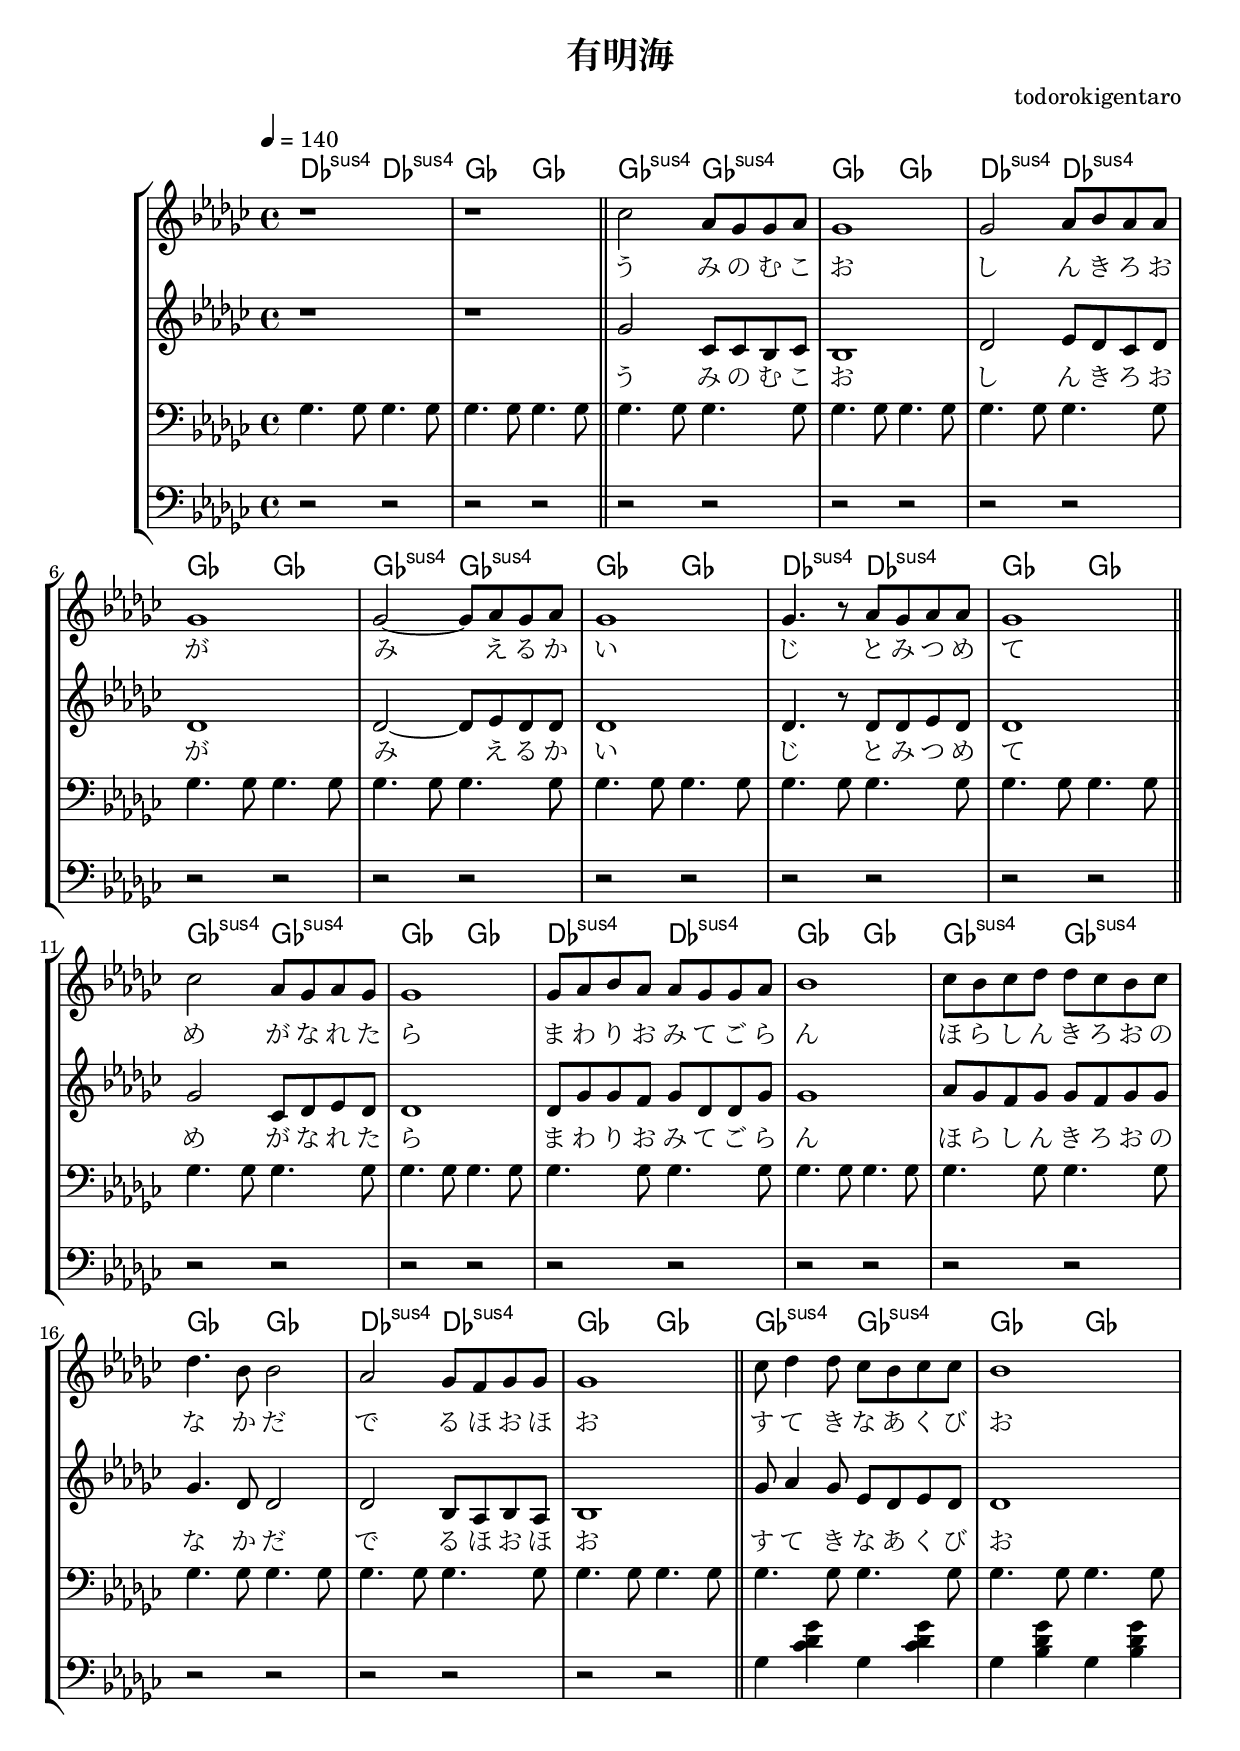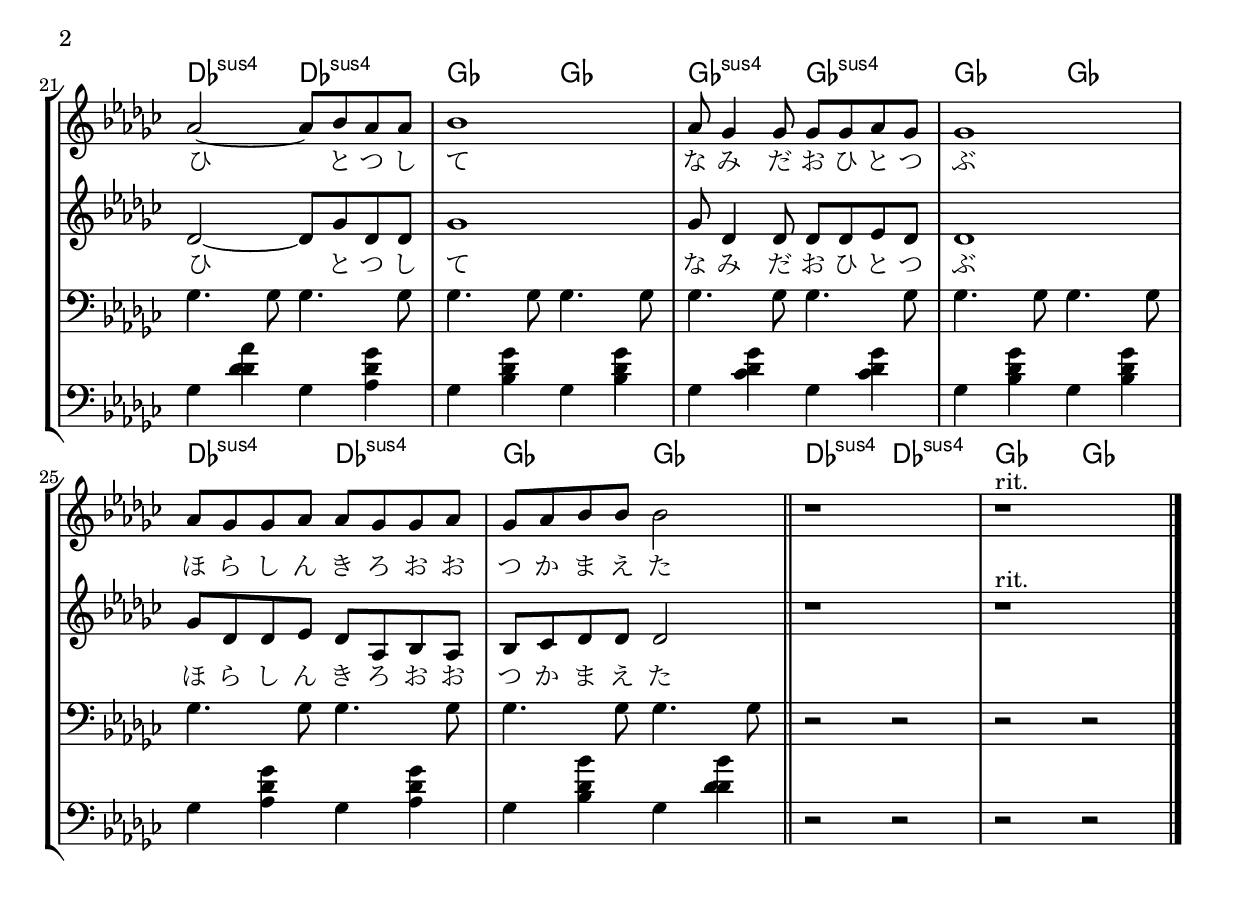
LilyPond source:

\version "2.12.1"

\header {
	title = \markup {有明海}
	composer = \markup \center-column {todorokigentaro}
}

harmony = \chordmode {
	des2:sus4 des:sus4 ges ges 

	ges:sus4 ges:sus4 ges ges des:sus4 des:sus4 ges ges ges:sus4 ges:sus4 ges ges des:sus4 des:sus4 ges ges 

	ges:sus4 ges:sus4 ges ges des:sus4 des:sus4 ges ges ges:sus4 ges:sus4 ges ges des:sus4 des:sus4 ges ges 

	ges:sus4 ges:sus4 ges ges des:sus4 des:sus4 ges ges ges:sus4 ges:sus4 ges ges des:sus4 des:sus4 ges ges 

	des:sus4 des:sus4 ges ges 
}

melody = {
	\key ges \major
	\tempo 4 = 140
	r1 | r1   
	\set Staff.midiInstrument = #"fss0.32"
	ces''2  as'8  ges'8  ges'8  as'8 
	ges'1 
	ges'2  as'8  bes'8  as'8  as'8 
	ges'1 
	ges'2~ges'8  as'8  ges'8  as'8 
	ges'1 
	ges'4.  r8  as'8  ges'8  as'8  as'8 
	ges'1
	\set Staff.midiInstrument = #"fss0.32"
	ces''2  as'8  ges'8  as'8  ges'8 
	ges'1 
	ges'8  as'8  bes'8  as'8  as'8  ges'8  ges'8  as'8 
	bes'1 
	ces''8  bes'8  ces''8  des''8  des''8  ces''8  bes'8  ces''8 
	des''4.  bes'8  bes'2 
	as'2  ges'8  f'8  ges'8  ges'8 
	ges'1
	\set Staff.midiInstrument = #"fss0.32"
	ces''8  des''4  des''8  ces''8  bes'8  ces''8  ces''8 
	bes'1 
	as'2~as'8  bes'8  as'8  as'8 
	bes'1 
	as'8  ges'4  ges'8  ges'8  ges'8  as'8  ges'8 
	ges'1 
	as'8  ges'8  ges'8  as'8  as'8  ges'8  ges'8  as'8 
	ges'8  as'8  bes'8  bes'8  bes'2
	r1 | r1^"rit." \bar "|."
}

words = \lyricmode {
	
	う  み  の  む  こ  お  し  ん  き  ろ  お  が  み  え  る  か  い  じ  と  み  つ  め  て  
	め  が  な  れ  た  ら  ま  わ  り  お  み  て  ご  ら  ん  ほ  ら  し  ん  き  ろ  お  の  な  か  だ  で  る  ほ  お  ほ  お  
	す  て  き  な  あ  く  び  お  ひ  と  つ  し  て  な  み  だ  お  ひ  と  つ  ぶ  ほ  ら  し  ん  き  ろ  お  お  つ  か  ま  え  た  
	
}

secondmelody = {
	\key ges \major
	\tempo 4 = 140
	r1 | r1   
	\set Staff.midiInstrument = #"fss0.32"
	ges'2  ces'8  ces'8  bes8  ces'8 
	bes1 
	des'2  es'8  des'8  ces'8  des'8 
	des'1 
	des'2~des'8  es'8  des'8  des'8 
	des'1 
	des'4.  r8  des'8  des'8  es'8  des'8 
	des'1
	\set Staff.midiInstrument = #"fss0.32"
	ges'2  ces'8  des'8  es'8  des'8 
	des'1 
	des'8  ges'8  ges'8  f'8  ges'8  des'8  des'8  ges'8 
	ges'1 
	as'8  ges'8  f'8  ges'8  ges'8  f'8  ges'8  ges'8 
	ges'4.  des'8  des'2 
	des'2  bes8  as8  bes8  as8 
	bes1
	\set Staff.midiInstrument = #"fss0.32"
	ges'8  as'4  ges'8  es'8  des'8  es'8  des'8 
	des'1 
	des'2~des'8  ges'8  des'8  des'8 
	ges'1 
	ges'8  des'4  des'8  des'8  des'8  es'8  des'8 
	des'1 
	ges'8  des'8  des'8  es'8  des'8  as8  bes8  as8 
	bes8  ces'8  des'8  des'8  des'2
	r1 | r1^"rit." \bar "|."
}

secondwords = \lyricmode {
	
	う  み  の  む  こ  お  し  ん  き  ろ  お  が  み  え  る  か  い  じ  と  み  つ  め  て  
	め  が  な  れ  た  ら  ま  わ  り  お  み  て  ご  ら  ん  ほ  ら  し  ん  き  ろ  お  の  な  か  だ  で  る  ほ  お  ほ  お  
	す  て  き  な  あ  く  び  お  ひ  と  つ  し  て  な  み  だ  お  ひ  と  つ  ぶ  ほ  ら  し  ん  き  ろ  お  お  つ  か  ま  え  た  
	
}

tempochange = {
	\tempo 4 = 140
	r1 | r1 \bar "||"
	\tempo 4 = 140
	r1 | r1 | r1 | r1 | r1 | r1 | r1 | r1 \bar "||"
	\tempo 4 = 140
	r1 | r1 | r1 | r1 | r1 | r1 | r1 | r1 \bar "||"
	\tempo 4 = 140
	r1 | r1 | r1 | r1 | r1 | r1 | r1 | r1 \bar "||"
	\tempo 4 = 140
	r1 | \tempo 4 = 105 r2 \tempo 4 = 93 r2 \bar "|."
}

mainacc = {
	\clef bass
	\set Staff.midiInstrument = #"Melodic Tom"
	\key ges \major
	\tempo 4 = 140
	ges4.ges8
	ges4.ges8
	ges4.ges8
	ges4.ges8
	\bar "||"

	\set Staff.midiInstrument = #"Melodic Tom"
	ges4.ges8
	ges4.ges8
	ges4.ges8
	ges4.ges8
	ges4.ges8
	ges4.ges8
	ges4.ges8
	ges4.ges8
	ges4.ges8
	ges4.ges8
	ges4.ges8
	ges4.ges8
	ges4.ges8
	ges4.ges8
	ges4.ges8
	ges4.ges8
	\bar "||"

	\set Staff.midiInstrument = #"Melodic Tom"
	ges4.ges8
	ges4.ges8
	ges4.ges8
	ges4.ges8
	ges4.ges8
	ges4.ges8
	ges4.ges8
	ges4.ges8
	ges4.ges8
	ges4.ges8
	ges4.ges8
	ges4.ges8
	ges4.ges8
	ges4.ges8
	ges4.ges8
	ges4.ges8
	\bar "||"

	\set Staff.midiInstrument = #"Melodic Tom"
	ges4.ges8
	ges4.ges8
	ges4.ges8
	ges4.ges8
	ges4.ges8
	ges4.ges8
	ges4.ges8
	ges4.ges8
	ges4.ges8
	ges4.ges8
	ges4.ges8
	ges4.ges8
	ges4.ges8
	ges4.ges8
	ges4.ges8
	ges4.ges8
	\bar "||"

	\set Staff.midiInstrument = #"Acoustic grand"
	r2
	r2
	r2
	r2
	\bar "|."
}

subacc = {
	\clef bass
	\set Staff.midiInstrument = #"Acoustic grand"
	\key ges \major
	\tempo 4 = 140
	r2
	r2
	r2
	r2
	\bar "||"

	\set Staff.midiInstrument = #"Acoustic grand"
	r2
	r2
	r2
	r2
	r2
	r2
	r2
	r2
	r2
	r2
	r2
	r2
	r2
	r2
	r2
	r2
	\bar "||"

	\set Staff.midiInstrument = #"Acoustic grand"
	r2
	r2
	r2
	r2
	r2
	r2
	r2
	r2
	r2
	r2
	r2
	r2
	r2
	r2
	r2
	r2
	\bar "||"

	\set Staff.midiInstrument = #"Electric Piano 1"
	ges4 <ces' des' ges'>4
	ges4 <ces' des' ges'>4
	ges4 <bes des' ges'>4
	ges4 <bes des' ges'>4
	ges4 <des' des' as'>4
	ges4 <as des' ges'>4
	ges4 <bes des' ges'>4
	ges4 <bes des' ges'>4
	ges4 <ces' des' ges'>4
	ges4 <ces' des' ges'>4
	ges4 <bes des' ges'>4
	ges4 <bes des' ges'>4
	ges4 <as des' ges'>4
	ges4 <as des' ges'>4
	ges4 <bes des' bes'>4
	ges4 <des' des' bes'>4
	\bar "||"

	\set Staff.midiInstrument = #"Acoustic grand"
	r2
	r2
	r2
	r2
	\bar "|."
}

percA = {
	\drummode {
	r1 |r1 \bar "||"
	r1 |r1 |r1 |r1 |r1 |r1 |r1 |r1 \bar "||"
	cymr4 cymr4 cymr4 cymr4  |cymr4 cymr8 cymr16 cymr16 cymr4 cymr4  |cymr4 cymr4 cymr4 cymr4  |cymr4 cymr2.  |cymr4 cymr4 cymr4 cymr4  |cymr4 cymr8 cymr16 cymr16 cymr4 cymr4  |cymr4 cymr4 cymr4 cymr4  |cymr4 cymr2.  \bar "||"
	r2 hho2  |r2 hho2  |r2 hho2  |r2 hho2  |r2 hho2  |r2 hho2  |r2 hho2  |r2 hho2  \bar "||"
	r4 hh8. hh4 r16 hh4  |hh4 hh8 hh4. hh4  \bar "|."
	}
}

percB = {
	\drummode {
	r1 |r1 \bar "||"
	r1 |r1 |r1 |r1 |r1 |r1 |r1 |r1 \bar "||"
	r2 sn2  |r2 sn2  |r2 sn2  |r8 sn8 sn2.  |r2 sn2  |r2 sn2  |r2 sn2  |r8 sn8 sn2.  \bar "||"
	r8 hh16 hh16 hh8 hh16 hh8. hh16 hh16 hh8 hh16 hh16  |hh8 hh16 hh16 hh8 hh16 hh8. hh16 hh16 hh8 hh8  |hh8 hh16 hh16 hh8 hh16 hh8. hh16 hh16 hh8 hh16 hh16  |hh8 hh16 hh16 hh8 hh16 hh8. hh16 hh16 hh8 hh8  |r8 hh16 hh16 hh8 hh16 hh8. hh16 hh16 hh8 hh16 hh16  |hh8 hh16 hh16 hh8 hh16 hh8. hh16 hh16 hh8 hh8  |hh8 hh16 hh16 hh8 hh16 hh8. hh16 hh16 hh8 hh16 hh16  |hh8 hh16 hh16 hh8 hh16 hh8 hh4. r16  \bar "||"
	r8 hhp4 hhp4 hhp4 hhp8  |r8 hhp2 hhp4.  \bar "|."
	}
}

percC = {
	\drummode {
	r1 |r1 \bar "||"
	r1 |r1 |r1 |r1 |r1 |r1 |r1 |r1 \bar "||"
	bd2. r8 bd8  |bd2. r8 bd8  |bd2. r8 bd8  |bd4. bd8 bd4. bd8  |bd2. r8 bd8  |bd2. r8 bd8  |bd2. r8 bd8  |bd2 r8 bd4.  \bar "||"
	r4 sn2 sn4  |r4 sn2 sn4  |r4 sn2 sn4  |r4 sn2 sn4  |r4 sn2 sn4  |r4 sn2 sn4  |r4 sn2 sn4  |r4 sn4. sn16 sn8 sn16 sn16 sn16  \bar "||"
	r4 sn2 sn8. sn16  |r4 sn2 sn8 sn16 sn16  \bar "|."
	}
}

percD = {
	\drummode {
	r1 |r1 \bar "||"
	r1 |r1 |r1 |r1 |r1 |r1 |r1 |r1 \bar "||"
	r1 |r1 |r1 |r2 r8 tommh8 tommh4  |r1 |r1 |r1 |r8. tommh8. tommh2 r8  \bar "||"
	bd8 bd4 bd4 r16 bd8. bd8  |bd8 bd4 bd4 r16 bd8. bd8  |bd8 bd4 bd4 r16 bd8. bd8  |bd8 bd4 bd4 r16 bd8. bd8  |bd8 bd4 bd4 r16 bd8. bd8  |bd8 bd4 bd4 r16 bd8. bd8  |bd8 bd4 bd4 r16 bd8. bd8  |bd4. bd8. bd4. r16  \bar "||"
	bd4. r16 bd8. bd4 bd8  |bd8 bd4 r16 bd8. bd4 bd8  \bar "|."
	}
}

percE = {
	\drummode {
	r1 |r1 \bar "||"
	r1 |r1 |r1 |r1 |r1 |r1 |r1 |r1 \bar "||"
	r1 |r1 |r1 |r2. r8 toml8  |r1 |r1 |r1 |r2. toml8 toml8  \bar "||"
	cymc1  |r1 |r1 |r1 |cymc1  |r1 |r1 |r2. cymc4  \bar "||"
	r1  |r4. r16 hho2 r16  \bar "|."
	}
}

percF = {
	\drummode {
	r1 | r1 \bar "||"
	r1 | r1 | r1 | r1 | r1 | r1 | r1 | r1 \bar "||"
	r1 |r1 |r1 |r1 |r1 |r1 |r1 |hho1  \bar "||"
	r1 | r1 | r1 | r1 | r1 | r1 | r1 | r1 \bar "||"
	cymc1  |r1 \bar "|."
	}
}

\score {
	<<
		\new StaffGroup <<
			\new ChordNames {\harmony}
			\new Voice = "melody" {\melody}
			\new Lyrics \lyricsto "melody" \words
			\new Voice = "secondmelody" {\secondmelody}
			\new Lyrics \lyricsto "secondmelody" \secondwords
			\new Staff = "mainacc" {\mainacc}
			\new Staff = "subacc" {\subacc}
		>>
	>>
	\layout { }
}
